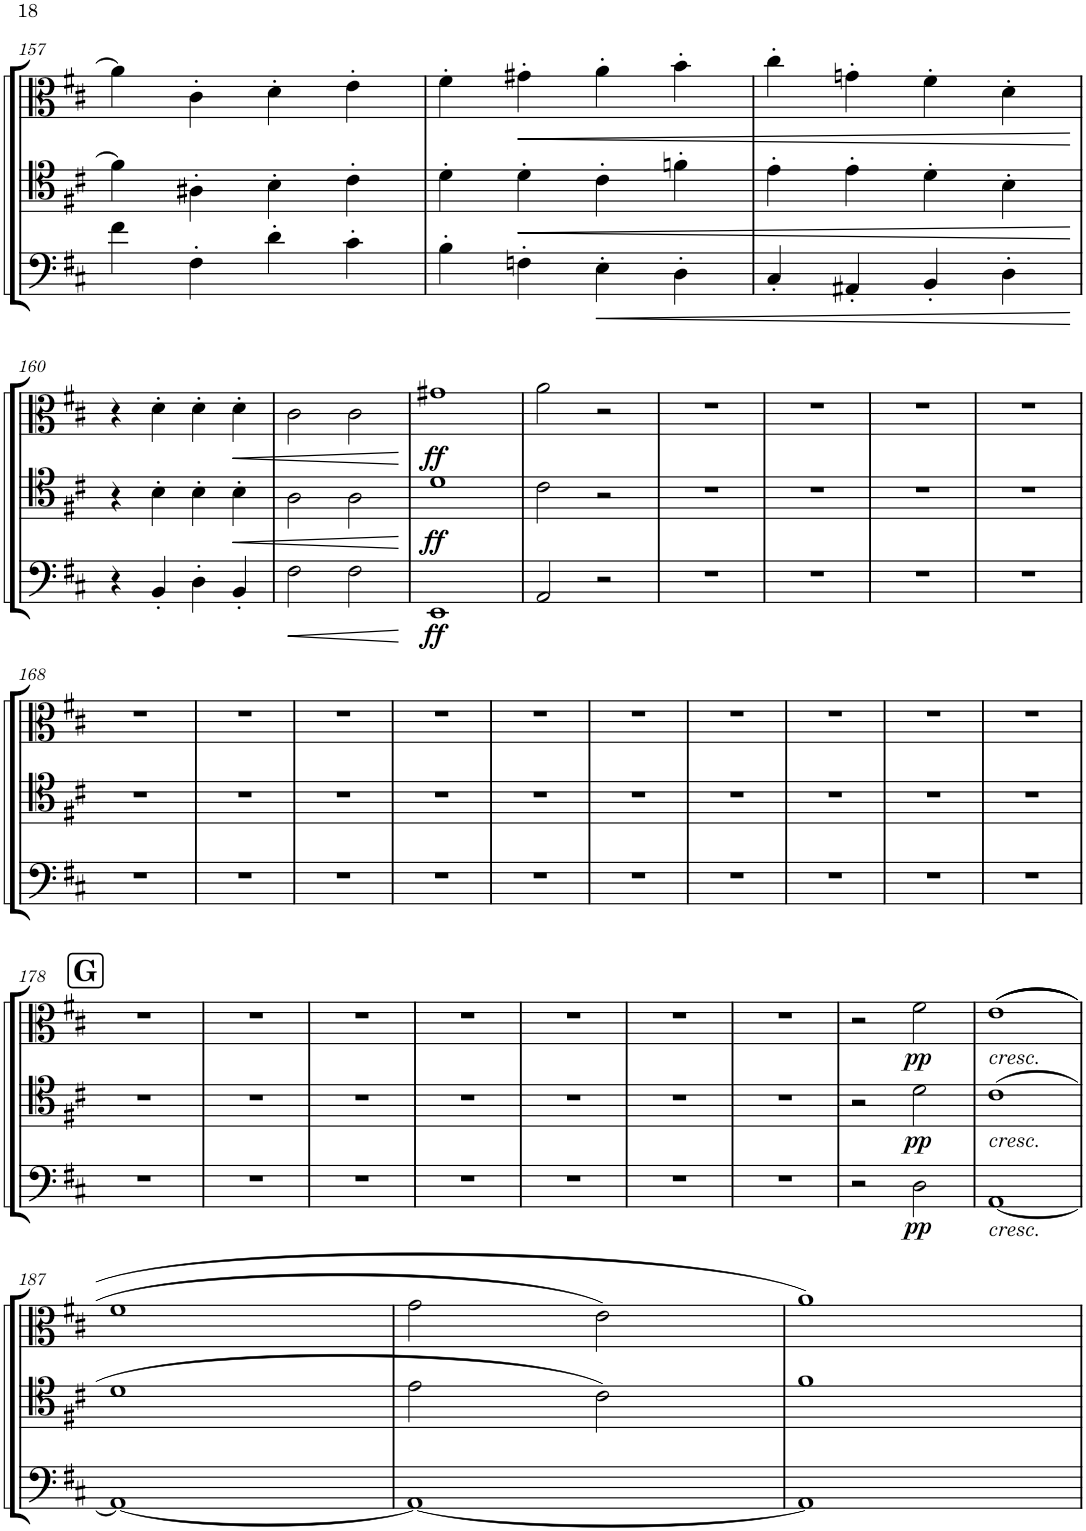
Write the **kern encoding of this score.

**kern	**dynam	**kern	**dynam	**kern	**dynam
*part3	*part3	*part2	*part2	*part1	*part1
*staff3	*staff3	*staff2	*staff2	*staff1	*staff1
*I"Bass Trombone	*	*I"Tenor Trombone	*	*I"Alto Trombone	*
*I'Trb	*	*I'Trb	*	*I'Trb	*
!!LO:PB:g=z
*clefF4	*	*clefC4	*	*clefC3	*
*k[f#c#]	*	*k[f#c#]	*	*k[f#c#]	*
*M4/4	*	*M4/4	*	*M4/4	*
*met(c)	*	*met(c)	*	*met(c)	*
=157	=157	=157	=157	=157	=157
4f#\	.	4f#\]	.	4a\]	.
4F#'\	.	4A#X'\	.	4c#'\	.
4d'\	.	4B'\	.	4d'\	.
4c#'\	.	4c#'\	.	4e'\	.
=158	=158	=158	=158	=158	=158
4B'\	.	4d'\	.	4f#'\	.
!	!	!	!LO:HP:b	!	!LO:HP:b
4Fn'\	.	4d'\	<	4g#X'\	<
!	!LO:HP:b	!	!	!	!
4E'\	<	4c#'\	.	4a'\	.
4D'\	.	4fn'\	.	4b'\	.
=159	=159	=159	=159	=159	=159
4C#'/	.	4e'\	.	4cc#'\	.
4AA#X'/	.	4e'\	.	4gn'\	.
4BB'/	.	4d'\	.	4f#'\	.
4D'\	.	4B'\	.	4d'\	.
.	[	.	[	.	[
!!LO:LB:g=z
=160	=160	=160	=160	=160	=160
4r	.	4r	.	4r	.
4BB'/	.	4B'\	.	4d'\	.
4D'\	.	4B'\	.	4d'\	.
!	!	!	!LO:HP:b	!	!LO:HP:b
4BB'/	.	4B'\	<	4d'\	<
=161	=161	=161	=161	=161	=161
!	!LO:HP:b	!	!	!	!
2F#\	<	2A\	.	2c#\	.
2F#\	.	2A\	.	2c#\	.
.	[	.	[	.	[
=162	=162	=162	=162	=162	=162
!	!LO:DY:b	!	!LO:DY:b	!	!LO:DY:b
1EE	ff	1d	ff	1g#X	ff
=163	=163	=163	=163	=163	=163
2AA/	.	2c#\	.	2a\	.
2r	.	2r	.	2r	.
=164	=164	=164	=164	=164	=164
1r	.	1r	.	1r	.
=165	=165	=165	=165	=165	=165
1r	.	1r	.	1r	.
=166	=166	=166	=166	=166	=166
1r	.	1r	.	1r	.
=167	=167	=167	=167	=167	=167
1r	.	1r	.	1r	.
!!LO:LB:g=z
=168	=168	=168	=168	=168	=168
1r	.	1r	.	1r	.
=169	=169	=169	=169	=169	=169
1r	.	1r	.	1r	.
=170	=170	=170	=170	=170	=170
1r	.	1r	.	1r	.
=171	=171	=171	=171	=171	=171
1r	.	1r	.	1r	.
=172	=172	=172	=172	=172	=172
1r	.	1r	.	1r	.
=173	=173	=173	=173	=173	=173
1r	.	1r	.	1r	.
=174	=174	=174	=174	=174	=174
1r	.	1r	.	1r	.
=175	=175	=175	=175	=175	=175
1r	.	1r	.	1r	.
=176	=176	=176	=176	=176	=176
1r	.	1r	.	1r	.
=177	=177	=177	=177	=177	=177
1r	.	1r	.	1r	.
!!LO:LB:g=z
!!LO:REH:place=s1:a:B:cj:fs=14:t=G
=178	=178	=178	=178	=178	=178
1r	.	1r	.	1r	.
=179	=179	=179	=179	=179	=179
1r	.	1r	.	1r	.
=180	=180	=180	=180	=180	=180
1r	.	1r	.	1r	.
=181	=181	=181	=181	=181	=181
1r	.	1r	.	1r	.
=182	=182	=182	=182	=182	=182
1r	.	1r	.	1r	.
=183	=183	=183	=183	=183	=183
1r	.	1r	.	1r	.
=184	=184	=184	=184	=184	=184
1r	.	1r	.	1r	.
=185	=185	=185	=185	=185	=185
2r	.	2r	.	2r	.
!	!LO:DY:b	!	!LO:DY:b	!	!LO:DY:b
2D\	pp	2d\	pp	2f#\	pp
=186	=186	=186	=186	=186	=186
!	!	!	!	!LO:TX:b:i:t=cresc.	!
!	!	!LO:TX:b:i:t=cresc.	!	!	!
!LO:TX:b:i:t=cresc.	!	!	!	!	!
[1AA	.	(1c#	.	((1e	.
!!LO:LB:g=z
=187	=187	=187	=187	=187	=187
1AA_	.	1d	.	1f#	.
=188	=188	=188	=188	=188	=188
1AA_	.	2e\	.	2g\	.
.	.	2c#\)	.	2e\)	.
=189	=189	=189	=189	=189	=189
1AA]	.	1f#	.	1a)	.
=	=	=	=	=	=
*-	*-	*-	*-	*-	*-
